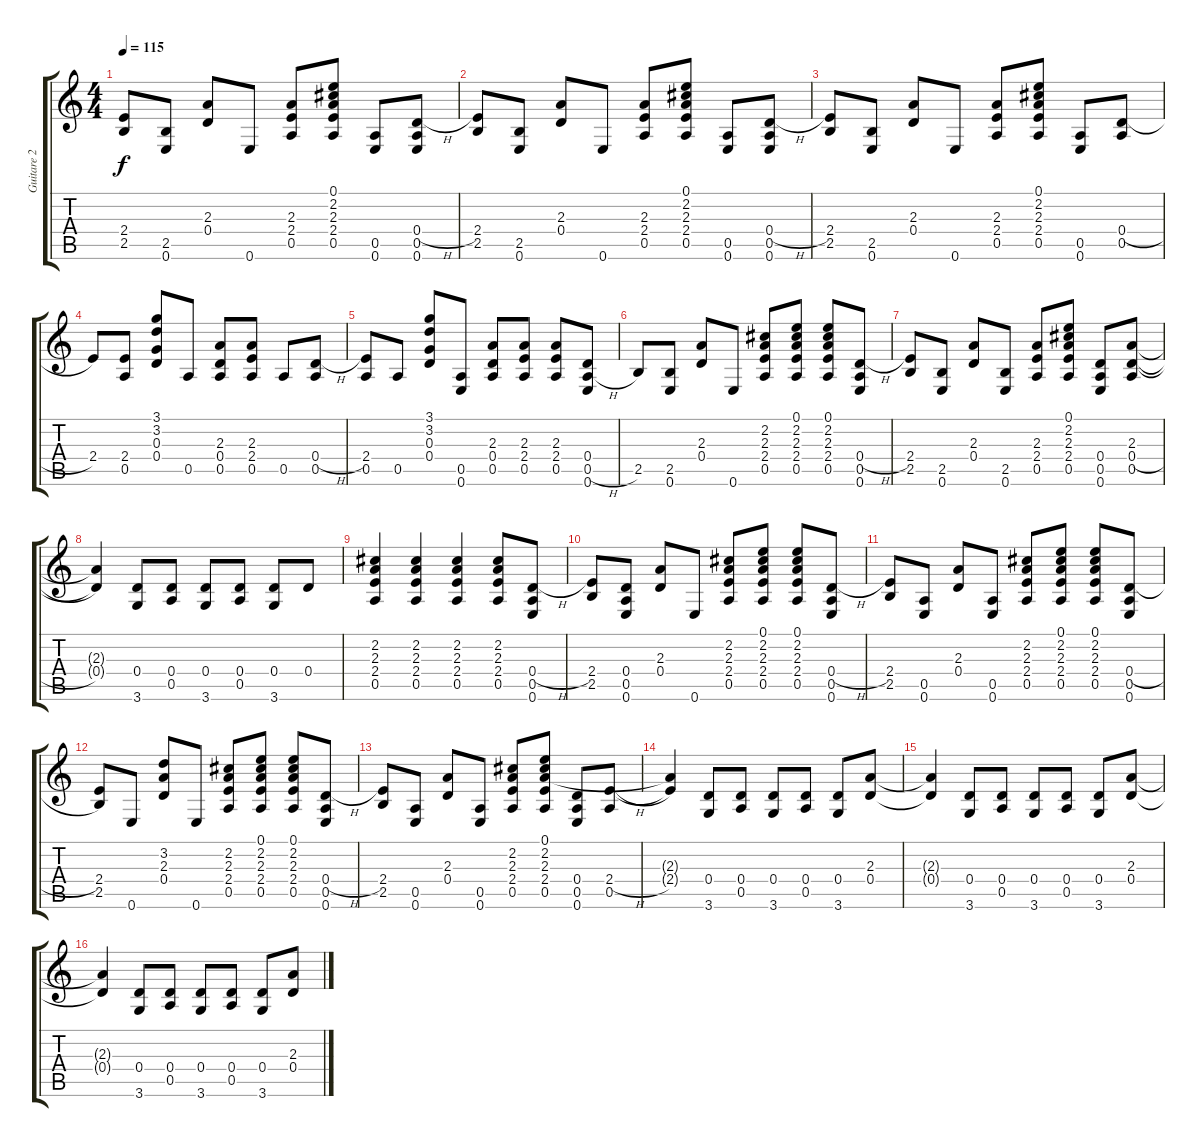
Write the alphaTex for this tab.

\track ("Guitare 2" "Guitare 2") {instrument distortionguitar}
\staff {score tabs}
\tuning (E4 B3 G3 D3 A2 E2) {hide}
\ts (4 4)
\tempo 115
\clef g2
\ks c
(2.4 2.5).8{dy f} (2.5 0.6).8 (2.3 0.4).8 0.6.8 (2.3 2.4 0.5).8 (0.1 2.2 2.3 2.4 0.5).8 (0.5 0.6).8 (0.4{h} 0.5 0.6).8 |
(2.4 2.5).8 (2.5 0.6).8 (2.3 0.4).8 0.6.8 (2.3 2.4 0.5).8 (0.1 2.2 2.3 2.4 0.5).8 (0.5 0.6).8 (0.4{h} 0.5 0.6).8 |
(2.4 2.5).8 (2.5 0.6).8 (2.3 0.4).8 0.6.8 (2.3 2.4 0.5).8 (0.1 2.2 2.3 2.4 0.5).8 (0.5 0.6).8 (0.4{h} 0.5).8 |
2.4.8 (2.4 0.5).8 (3.1 3.2 0.3 0.4).8 0.5.8 (2.3 0.4 0.5).8 (2.3 2.4 0.5).8 0.5.8 (0.4{h} 0.5).8 |
(2.4 0.5).8 0.5.8 (3.1 3.2 0.3 0.4).8 (0.5 0.6).8 (2.3 0.4 0.5).8 (2.3 2.4 0.5).8 (2.3 2.4 0.5).8 (0.4 0.5{h} 0.6).8 |
2.5.8 (2.5 0.6).8 (2.3 0.4).8 0.6.8 (2.2 2.3 2.4 0.5).8 (0.1 2.2 2.3 2.4 0.5).8 (0.1 2.2 2.3 2.4 0.5).8 (0.4{h} 0.5 0.6).8 |
(2.4 2.5).8 (2.5 0.6).8 (2.3 0.4).8 (2.5 0.6).8 (2.3 2.4 0.5).8 (0.1 2.2 2.3 2.4 0.5).8 (0.4 0.5 0.6).8 (2.3 0.4{h} 0.5).8 |
(2.3{t} 0.4{t}).4 (0.4 3.6).8 (0.4 0.5).8 (0.4 3.6).8 (0.4 0.5).8 (0.4 3.6).8 0.4.8 |
(2.2 2.3 2.4 0.5).4 (2.2 2.3 2.4 0.5).4 (2.2 2.3 2.4 0.5).4 (2.2 2.3 2.4 0.5).8 (0.4{h} 0.5 0.6).8 |
(2.4 2.5).8 (0.4 0.5 0.6).8 (2.3 0.4).8 0.6.8 (2.2 2.3 2.4 0.5).8 (0.1 2.2 2.3 2.4 0.5).8 (0.1 2.2 2.3 2.4 0.5).8 (0.4{h} 0.5 0.6).8 |
(2.4 2.5).8 (0.5 0.6).8 (2.3 0.4).8 (0.5 0.6).8 (2.2 2.3 2.4 0.5).8 (0.1 2.2 2.3 2.4 0.5).8 (0.1 2.2 2.3 2.4 0.5).8 (0.4{h} 0.5 0.6).8 |
(2.4 2.5).8 0.6.8 (3.2 2.3 0.4).8 0.6.8 (2.2 2.3 2.4 0.5).8 (0.1 2.2 2.3 2.4 0.5).8 (0.1 2.2 2.3 2.4 0.5).8 (0.4{h} 0.5 0.6).8 |
(2.4 2.5).8 (0.5 0.6).8 (2.3 0.4).8 (0.5 0.6).8 (2.2 2.3 2.4 0.5).8 (0.1 2.2 2.3 2.4 0.5).8 (0.4 0.5 0.6).8 (2.4{h} 0.5).8 |
(2.3{t} 2.4{t}).4 (0.4 3.6).8 (0.4 0.5).8 (0.4 3.6).8 (0.4 0.5).8 (0.4 3.6).8 (2.3 0.4).8 |
(2.3{t} 0.4{t}).4 (0.4 3.6).8 (0.4 0.5).8 (0.4 3.6).8 (0.4 0.5).8 (0.4 3.6).8 (2.3 0.4).8 |
(2.3{t} 0.4{t}).4 (0.4 3.6).8 (0.4 0.5).8 (0.4 3.6).8 (0.4 0.5).8 (0.4 3.6).8 (2.3 0.4).8
